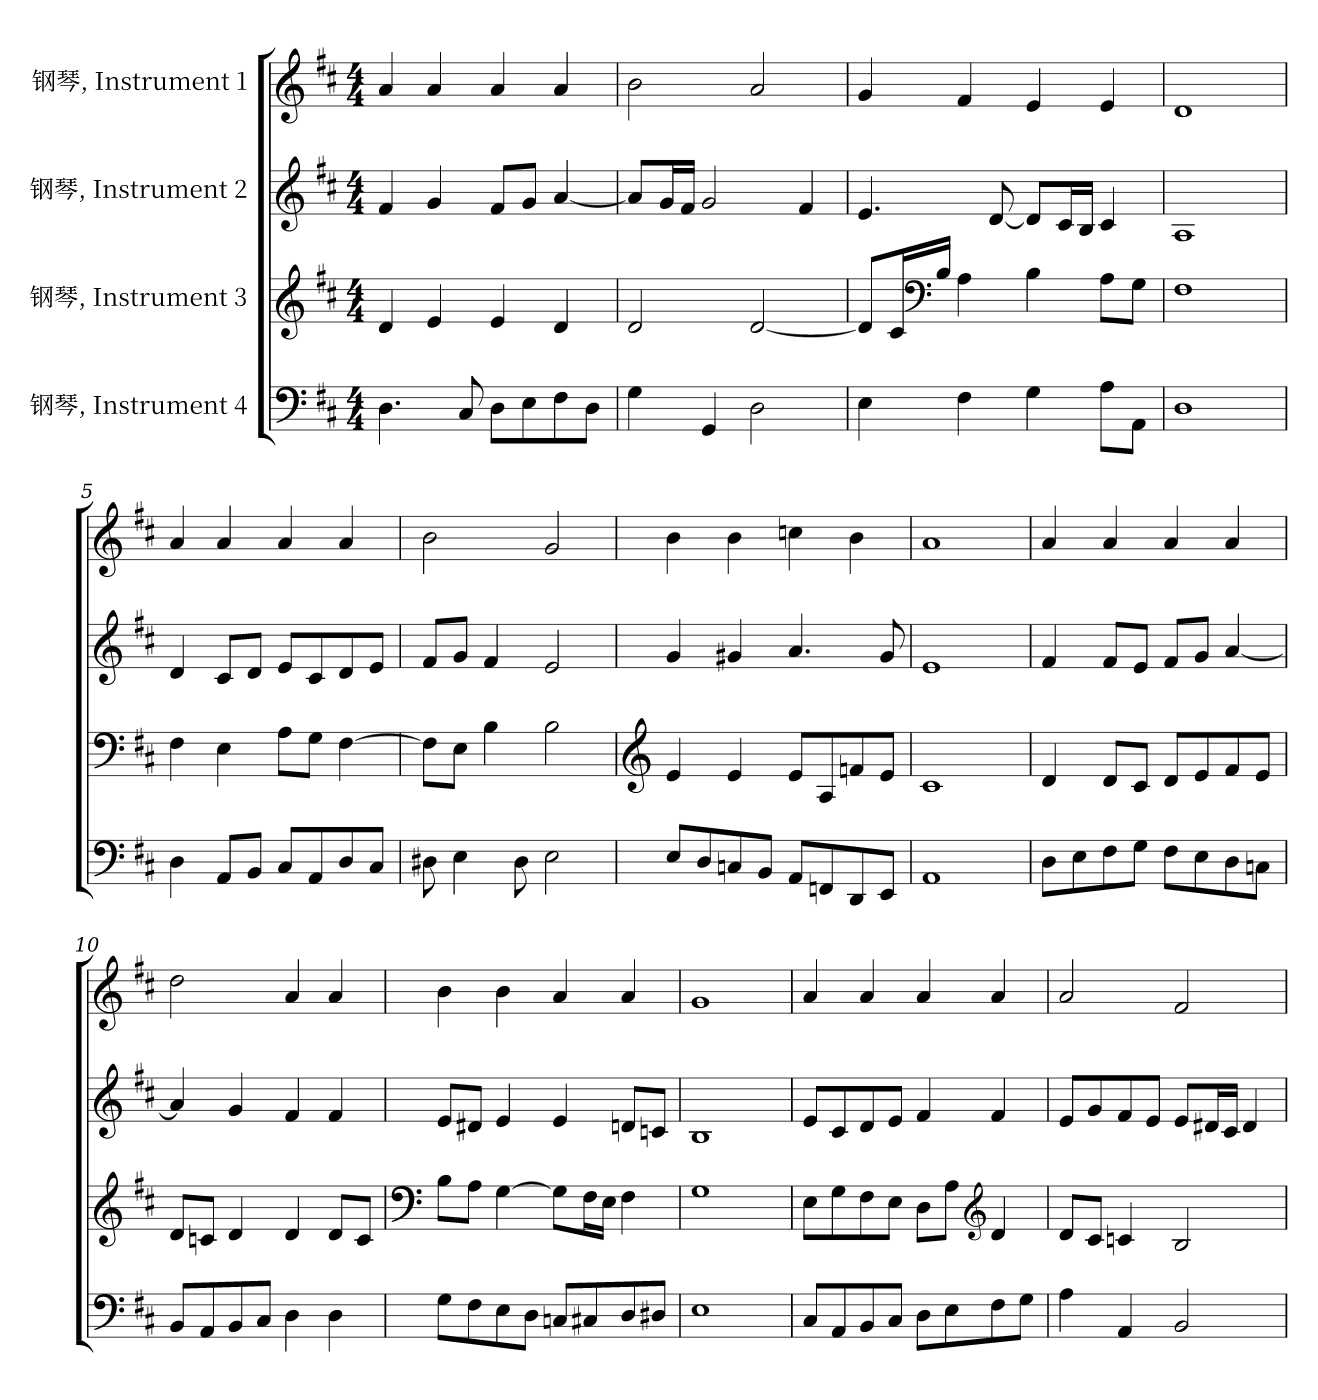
**kern	**kern	**kern	**kern
*part4	*part3	*part2	*part1
*staff4	*staff3	*staff2	*staff1
*I"钢琴, Instrument 4	*I"钢琴, Instrument 3	*I"钢琴, Instrument 2	*I"钢琴, Instrument 1
*clefF4	*clefG2	*clefG2	*clefG2
*k[f#c#]	*k[f#c#]	*k[f#c#]	*k[f#c#]
*M4/4	*M4/4	*M4/4	*M4/4
*MM96	*MM96	*MM96	*MM96
=1	=1	=1	=1
4.D\	4d/	4f#/	4a/
.	4e/	4g/	4a/
8C#/	.	.	.
8D\L	4e/	8f#/L	4a/
8E\	.	8g/J	.
8F#\	4d/	[4a/	4a/
8D\J	.	.	.
=2	=2	=2	=2
4G\	2d/	8a/L]	2b\
.	.	16g/L	.
.	.	16f#/JJ	.
4GG/	.	2g/	.
2D\	[2d/	.	2a/
.	.	4f#/	.
=3	=3	=3	=3
4E\	8d/L]	4.e/	4g/
.	16c#/L	.	.
*	*clefF4	*	*
.	16B/JJ	.	.
4F#\	4A\	.	4f#/
.	.	[8d/	.
4G\	4B\	8d/L]	4e/
.	.	16c#/L	.
.	.	16B/JJ	.
8A\L	8A\L	4c#/	4e/
8AA\J	8G\J	.	.
=4	=4	=4	=4
1D	1F#	1A	1d
!!LO:LB:g=z
=5	=5	=5	=5
4D\	4F#\	4d/	4a/
8AA/L	4E\	8c#/L	4a/
8BB/J	.	8d/J	.
8C#/L	8A\L	8e/L	4a/
8AA/	8G\J	8c#/	.
8D/	[4F#\	8d/	4a/
8C#/J	.	8e/J	.
=6	=6	=6	=6
8D#X\	8F#\L]	8f#/L	2b\
4E\	8E\J	8g/J	.
.	4B\	4f#/	.
8D#\	.	.	.
2E\	2B\	2e/	2g/
=7	=7	=7	=7
*	*clefG2	*	*
8E/L	4e/	4g/	4b\
8D/	.	.	.
8Cn/	4e/	4g#X/	4b\
8BB/J	.	.	.
8AA/L	8e/L	4.a/	4ccn\
8FFn/	8A/	.	.
8DD/	8fn/	.	4b\
8EE/J	8e/J	8g#/	.
=8	=8	=8	=8
1AA	1c#	1e	1a
=9	=9	=9	=9
8D\L	4d/	4f#/	4a/
8E\	.	.	.
8F#\	8d/L	8f#/L	4a/
8G\J	8c#/J	8e/J	.
8F#\L	8d/L	8f#/L	4a/
8E\	8e/	8g/J	.
8D\	8f#/	[4a/	4a/
8Cn\J	8e/J	.	.
!!LO:LB:g=z
=10	=10	=10	=10
8BB/L	8d/L	4a/]	2dd\
8AA/	8cn/J	.	.
8BB/	4d/	4g/	.
8C#/J	.	.	.
4D\	4d/	4f#/	4a/
4D\	8d/L	4f#/	4a/
.	8c/J	.	.
=11	=11	=11	=11
*	*clefF4	*	*
8G\L	8B\L	8e/L	4b\
8F#\	8A\J	8d#X/J	.
8E\	[4G\	4e/	4b\
8D\J	.	.	.
8Cn/L	8G\L]	4e/	4a/
8C#X/	16F#\L	.	.
.	16E\JJ	.	.
8D/	4F#\	8dn/L	4a/
8D#X/J	.	8cn/J	.
=12	=12	=12	=12
1E	1G	1B	1g
=13	=13	=13	=13
8C#/L	8E\L	8e/L	4a/
8AA/	8G\	8c#/	.
8BB/	8F#\	8d/	4a/
8C#/J	8E\J	8e/J	.
8D\L	8D\L	4f#/	4a/
8E\	8A\J	.	.
*	*clefG2	*	*
8F#\	4d/	4f#/	4a/
8G\J	.	.	.
!!LO:PB:g=z
=14	=14	=14	=14
4A\	8d/L	8e/L	2a/
.	8c#/J	8g/	.
4AA/	4cn/	8f#/	.
.	.	8e/J	.
2BB/	2B/	8e/L	2f#/
.	.	16d#X/L	.
.	.	16c#/JJ	.
.	.	4d#/	.
=	=	=	=
*-	*-	*-	*-
